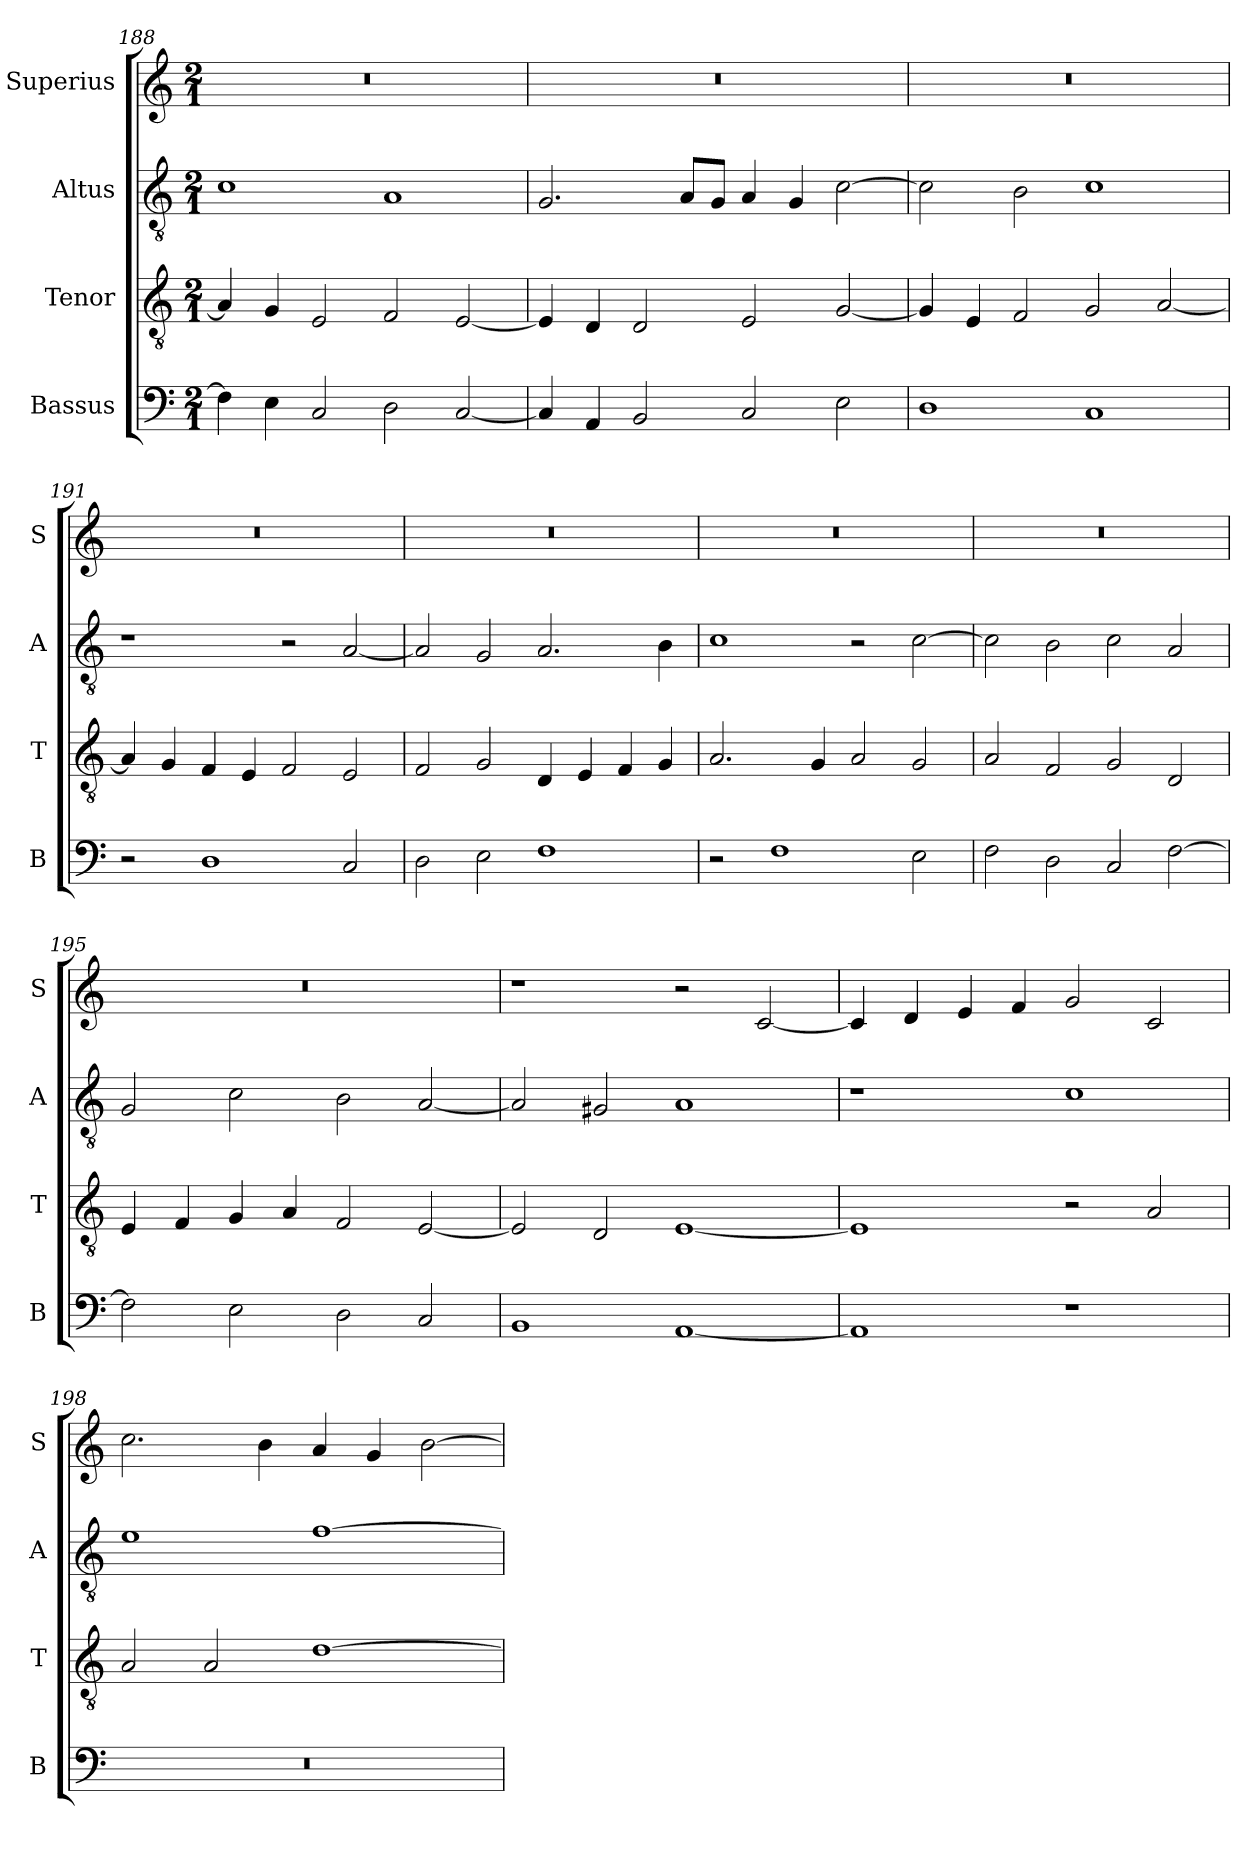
**kern	**kern	**kern	**kern
*part4	*part3	*part2	*part1
*staff4	*staff3	*staff2	*staff1
*I"Bassus	*I"Tenor	*I"Altus	*I"Superius
*I'B	*I'T	*I'A	*I'S
*clefF4	*clefGv2	*clefGv2	*clefG2
*k[]	*k[]	*k[]	*k[]
*M2/1	*M2/1	*M2/1	*M2/1
=188	=188	=188	=188
4F\]	4A/]	1c	0r
4E\	4G/	.	.
2C/	2E/	.	.
2D\	2F/	1A	.
[2C/	[2E/	.	.
=189	=189	=189	=189
4C/]	4E/]	2.G/	0r
4AA/	4D/	.	.
2BB/	2D/	.	.
.	.	8A/L	.
.	.	8G/J	.
2C/	2E/	4A/	.
.	.	4G/	.
2E\	[2G/	[2c\	.
=190	=190	=190	=190
1D	4G/]	2c\]	0r
.	4E/	.	.
.	2F/	2B\	.
1C	2G/	1c	.
.	[2A/	.	.
=191	=191	=191	=191
2r	4A/]	1r	0r
.	4G/	.	.
1D	4F/	.	.
.	4E/	.	.
.	2F/	2r	.
2C/	2E/	[2A/	.
=192	=192	=192	=192
2D\	2F/	2A/]	0r
2E\	2G/	2G/	.
1F	4D/	2.A/	.
.	4E/	.	.
.	4F/	.	.
.	4G/	4B\	.
=193	=193	=193	=193
2r	2.A/	1c	0r
1F	.	.	.
.	4G/	.	.
.	2A/	2r	.
2E\	2G/	[2c\	.
=194	=194	=194	=194
2F\	2A/	2c\]	0r
2D\	2F/	2B\	.
2C/	2G/	2c\	.
[2F\	2D/	2A/	.
=195	=195	=195	=195
2F\]	4E/	2G/	0r
.	4F/	.	.
2E\	4G/	2c\	.
.	4A/	.	.
2D\	2F/	2B\	.
2C/	[2E/	[2A/	.
=196	=196	=196	=196
1BB	2E/]	2A/]	1r
.	2D/	2G#X/	.
[1AA	[1E	1A	2r
.	.	.	[2c/
=197	=197	=197	=197
1AA]	1E]	1r	4c/]
.	.	.	4d/
.	.	.	4e/
.	.	.	4f/
1r	2r	1c	2g/
.	2A/	.	2c/
=198	=198	=198	=198
0r	2A/	1e	2.cc\
.	2A/	.	.
.	.	.	4b\
.	[1d	[1f	4a/
.	.	.	4g/
.	.	.	[2b\
=	=	=	=
*-	*-	*-	*-
